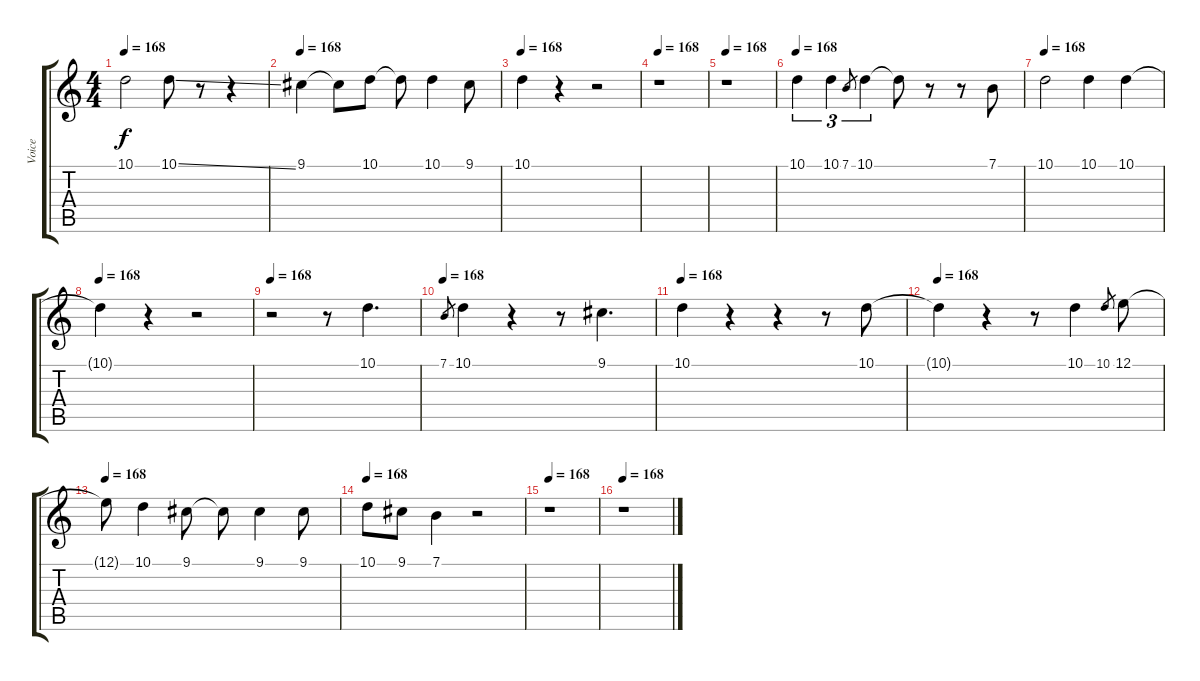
\track ("Voice" "Voice") {instrument lead2sawtooth}
\staff {score tabs}
\tuning (E4 B3 G3 D3 A2 E2) {hide}
\ts (4 4)
\tempo 168
\clef g2
\ks c
10.1.2{dy f} 10.1{ss}.8 r.8 r.4 |
\tempo 168
9.1.4 9.1{t}.8 10.1.8 10.1{t}.8 10.1.4 9.1.8 |
\tempo 168
10.1.4 r.4 r.2 |
\tempo 168
r.1 |
\tempo 168
r.1 |
\tempo 168
10.1.4{tu (3 2)} 10.1.4{tu (3 2)} 7.1.8{gr} 10.1.4{tu (3 2)} 10.1{t}.8 r.8 r.8 7.1.8 |
\tempo 168
10.1.2 10.1.4 10.1.4 |
\tempo 168
10.1{t}.4 r.4 r.2 |
\tempo 168
r.2 r.8 10.1.4{d} |
\tempo 168
7.1.8{gr} 10.1.4 r.4 r.8 9.1.4{d} |
\tempo 168
10.1.4 r.4 r.4 r.8 10.1.8 |
\tempo 168
10.1{t}.4 r.4 r.8 10.1.4 10.1.8{gr} 12.1.8 |
\tempo 168
12.1{t}.8 10.1.4 9.1.8 9.1{t}.8 9.1.4 9.1.8 |
\tempo 168
10.1.8 9.1.8 7.1.4 r.2 |
\tempo 168
r.1 |
\tempo 168
r.1
